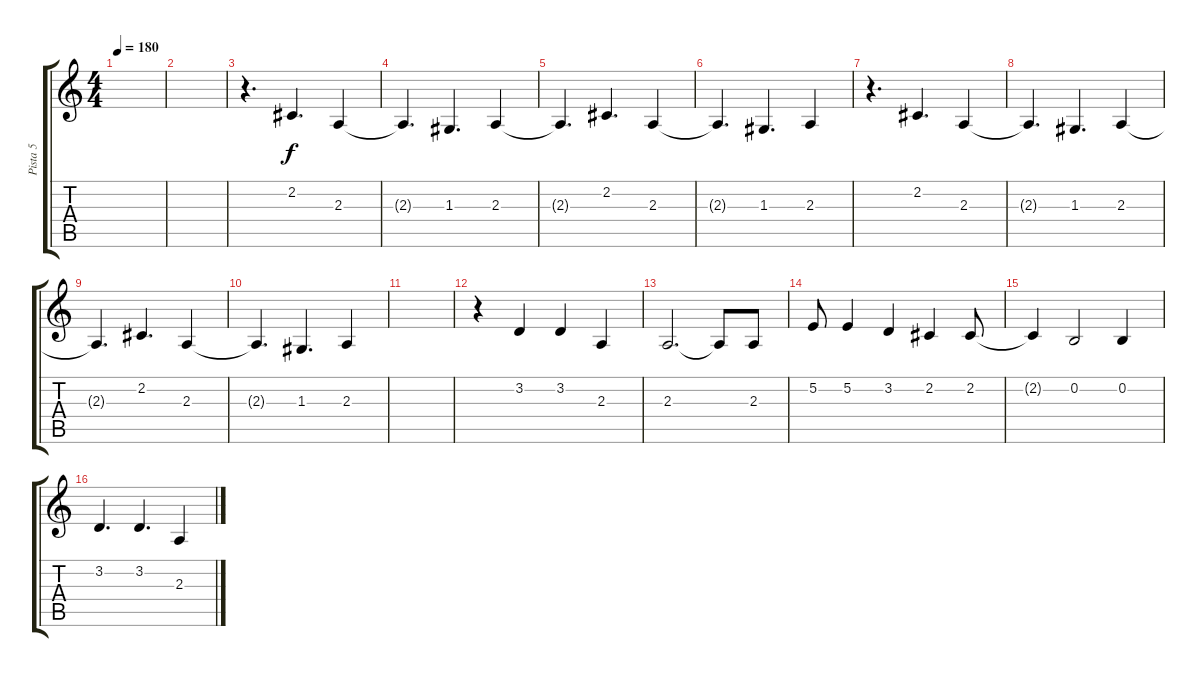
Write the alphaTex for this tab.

\track ("Pista 5" "Pista 5") {instrument electricgrandpiano}
\staff {score tabs}
\tuning (E4 B3 G3 D3 A2 E2) {hide}
\ts (4 4)
\tempo 180
\clef g2
\ks c
|
|
r.4{d} 2.2.4{d} 2.3.4 |
2.3{t}.4{d} 1.3.4{d} 2.3.4 |
2.3{t}.4{d} 2.2.4{d} 2.3.4 |
2.3{t}.4{d} 1.3.4{d} 2.3.4 |
r.4{d} 2.2.4{d} 2.3.4 |
2.3{t}.4{d} 1.3.4{d} 2.3.4 |
2.3{t}.4{d} 2.2.4{d} 2.3.4 |
2.3{t}.4{d} 1.3.4{d} 2.3.4 |
|
r.4 3.2.4 3.2.4 2.3.4 |
2.3.2{d} 2.3{t}.8 2.3.8 |
5.2.8 5.2.4 3.2.4 2.2.4 2.2.8 |
2.2{t}.4 0.2.2 0.2.4 |
3.2.4{d} 3.2.4{d} 2.3.4
